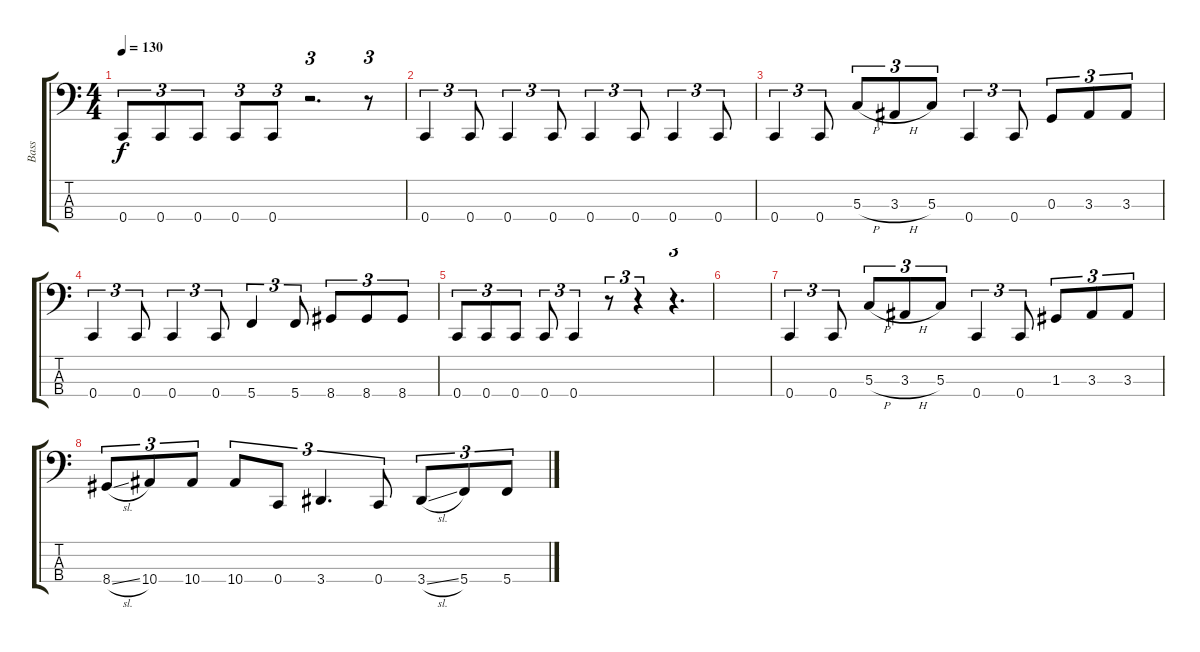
\track ("Bass" "Bass") {instrument electricbasspick}
\staff {score tabs}
\tuning (F2 C2 G1 C1) {hide}
\ts (4 4)
\tempo 130
\clef f4
\ks c
0.4.8{tu (3 2) dy f} 0.4.8{tu (3 2)} 0.4.8{tu (3 2)} 0.4.8{tu (3 2)} 0.4.8{tu (3 2)} r.2{d tu (3 2)} r.8{tu (3 2)} |
0.4.4{tu (3 2)} 0.4.8{tu (3 2)} 0.4.4{tu (3 2)} 0.4.8{tu (3 2)} 0.4.4{tu (3 2)} 0.4.8{tu (3 2)} 0.4.4{tu (3 2)} 0.4.8{tu (3 2)} |
0.4.4{tu (3 2)} 0.4.8{tu (3 2)} 5.3{h}.8{tu (3 2)} 3.3{h}.8{tu (3 2)} 5.3.8{tu (3 2)} 0.4.4{tu (3 2)} 0.4.8{tu (3 2)} 0.3.8{tu (3 2)} 3.3.8{tu (3 2)} 3.3.8{tu (3 2)} |
0.4.4{tu (3 2)} 0.4.8{tu (3 2)} 0.4.4{tu (3 2)} 0.4.8{tu (3 2)} 5.4.4{tu (3 2)} 5.4.8{tu (3 2)} 8.4.8{tu (3 2)} 8.4.8{tu (3 2)} 8.4.8{tu (3 2)} |
0.4.8{tu (3 2)} 0.4.8{tu (3 2)} 0.4.8{tu (3 2)} 0.4.8{tu (3 2)} 0.4.4{tu (3 2)} r.8{tu (3 2)} r.4{tu (3 2)} r.4{d tu (3 2)} |
|
0.4.4{tu (3 2)} 0.4.8{tu (3 2)} 5.3{h}.8{tu (3 2)} 3.3{h}.8{tu (3 2)} 5.3.8{tu (3 2)} 0.4.4{tu (3 2)} 0.4.8{tu (3 2)} 1.3.8{tu (3 2)} 3.3.8{tu (3 2)} 3.3.8{tu (3 2)} |
8.4{sl}.8{tu (3 2)} 10.4.8{tu (3 2)} 10.4.8{tu (3 2)} 10.4.8{tu (3 2)} 0.4.8{tu (3 2)} 3.4.4{d tu (3 2)} 0.4.8{tu (3 2)} 3.4{sl}.8{tu (3 2)} 5.4.8{tu (3 2)} 5.4.8{tu (3 2)}
